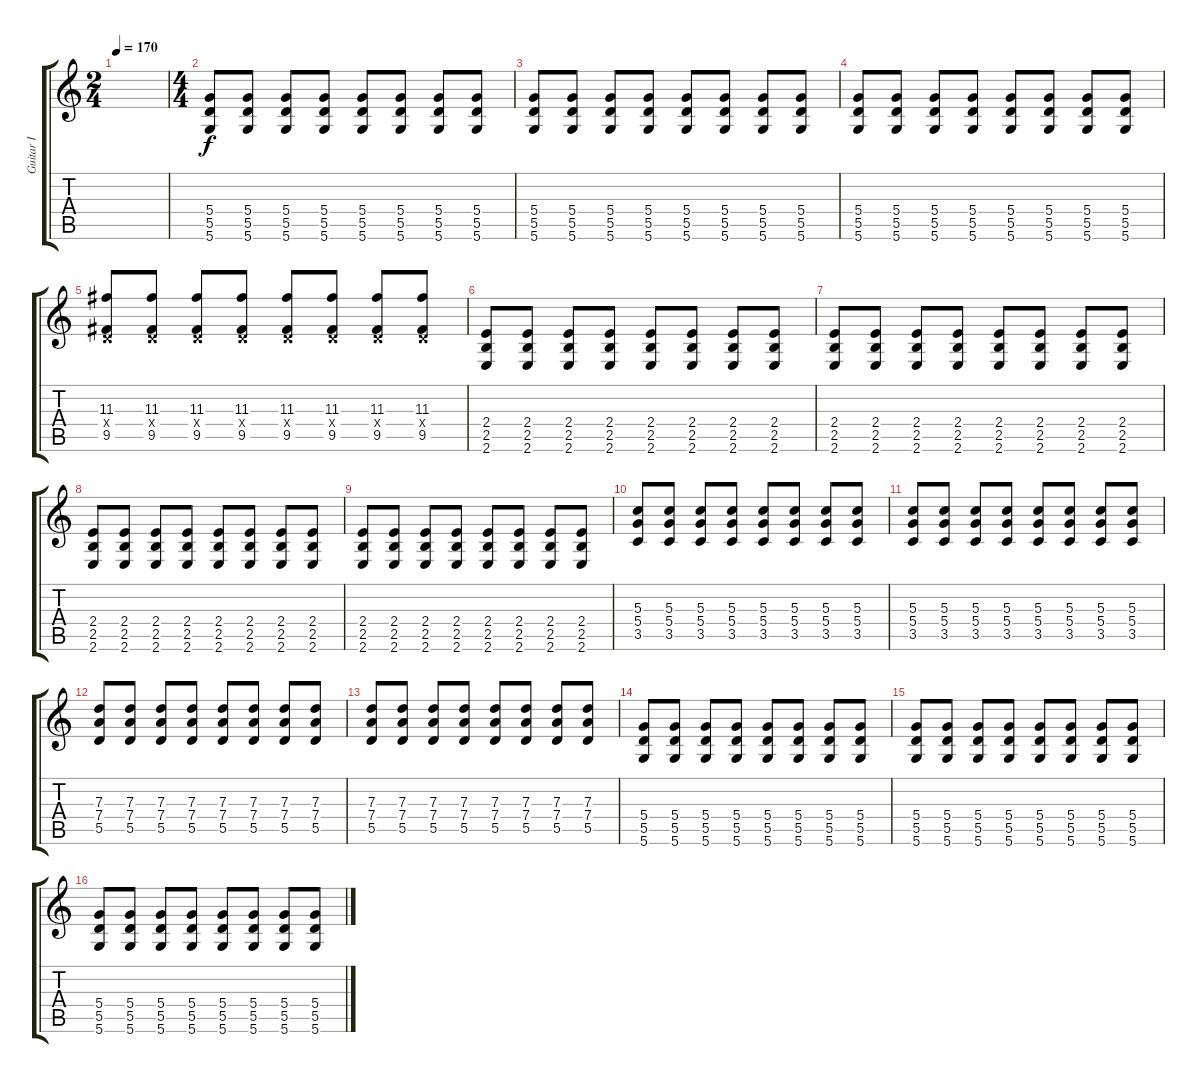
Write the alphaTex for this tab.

\track ("Guitar I" "Guitar I") {instrument overdrivenguitar}
\staff {score tabs}
\tuning (E4 B3 G3 D3 A2 D2) {hide}
\ts (2 4)
\tempo 170
\clef g2
\ks c
|
\ts (4 4)
(5.4 5.5 5.6).8{volume 13} (5.4 5.5 5.6).8 (5.4 5.5 5.6).8 (5.4 5.5 5.6).8 (5.4 5.5 5.6).8 (5.4 5.5 5.6).8 (5.4 5.5 5.6).8 (5.4 5.5 5.6).8 |
(5.4 5.5 5.6).8 (5.4 5.5 5.6).8 (5.4 5.5 5.6).8 (5.4 5.5 5.6).8 (5.4 5.5 5.6).8 (5.4 5.5 5.6).8 (5.4 5.5 5.6).8 (5.4 5.5 5.6).8 |
(5.4 5.5 5.6).8 (5.4 5.5 5.6).8 (5.4 5.5 5.6).8 (5.4 5.5 5.6).8 (5.4 5.5 5.6).8 (5.4 5.5 5.6).8 (5.4 5.5 5.6).8 (5.4 5.5 5.6).8 |
(11.3 0.4{x} 9.5).8 (11.3 0.4{x} 9.5).8 (11.3 0.4{x} 9.5).8 (11.3 0.4{x} 9.5).8 (11.3 0.4{x} 9.5).8 (11.3 0.4{x} 9.5).8 (11.3 0.4{x} 9.5).8 (11.3 0.4{x} 9.5).8 |
(2.4 2.5 2.6).8 (2.4 2.5 2.6).8 (2.4 2.5 2.6).8 (2.4 2.5 2.6).8 (2.4 2.5 2.6).8 (2.4 2.5 2.6).8 (2.4 2.5 2.6).8 (2.4 2.5 2.6).8 |
(2.4 2.5 2.6).8 (2.4 2.5 2.6).8 (2.4 2.5 2.6).8 (2.4 2.5 2.6).8 (2.4 2.5 2.6).8 (2.4 2.5 2.6).8 (2.4 2.5 2.6).8 (2.4 2.5 2.6).8 |
(2.4 2.5 2.6).8 (2.4 2.5 2.6).8 (2.4 2.5 2.6).8 (2.4 2.5 2.6).8 (2.4 2.5 2.6).8 (2.4 2.5 2.6).8 (2.4 2.5 2.6).8 (2.4 2.5 2.6).8 |
(2.4 2.5 2.6).8 (2.4 2.5 2.6).8 (2.4 2.5 2.6).8 (2.4 2.5 2.6).8 (2.4 2.5 2.6).8 (2.4 2.5 2.6).8 (2.4 2.5 2.6).8 (2.4 2.5 2.6).8 |
(5.3 5.4 3.5).8 (5.3 5.4 3.5).8 (5.3 5.4 3.5).8 (5.3 5.4 3.5).8 (5.3 5.4 3.5).8 (5.3 5.4 3.5).8 (5.3 5.4 3.5).8 (5.3 5.4 3.5).8 |
(5.3 5.4 3.5).8 (5.3 5.4 3.5).8 (5.3 5.4 3.5).8 (5.3 5.4 3.5).8 (5.3 5.4 3.5).8 (5.3 5.4 3.5).8 (5.3 5.4 3.5).8 (5.3 5.4 3.5).8 |
(7.3 7.4 5.5).8 (7.3 7.4 5.5).8 (7.3 7.4 5.5).8 (7.3 7.4 5.5).8 (7.3 7.4 5.5).8 (7.3 7.4 5.5).8 (7.3 7.4 5.5).8 (7.3 7.4 5.5).8 |
(7.3 7.4 5.5).8 (7.3 7.4 5.5).8 (7.3 7.4 5.5).8 (7.3 7.4 5.5).8 (7.3 7.4 5.5).8 (7.3 7.4 5.5).8 (7.3 7.4 5.5).8 (7.3 7.4 5.5).8 |
(5.4 5.5 5.6).8{volume 13} (5.4 5.5 5.6).8 (5.4 5.5 5.6).8 (5.4 5.5 5.6).8 (5.4 5.5 5.6).8 (5.4 5.5 5.6).8 (5.4 5.5 5.6).8 (5.4 5.5 5.6).8 |
(5.4 5.5 5.6).8 (5.4 5.5 5.6).8 (5.4 5.5 5.6).8 (5.4 5.5 5.6).8 (5.4 5.5 5.6).8 (5.4 5.5 5.6).8 (5.4 5.5 5.6).8 (5.4 5.5 5.6).8 |
(5.4 5.5 5.6).8 (5.4 5.5 5.6).8 (5.4 5.5 5.6).8 (5.4 5.5 5.6).8 (5.4 5.5 5.6).8 (5.4 5.5 5.6).8 (5.4 5.5 5.6).8 (5.4 5.5 5.6).8
